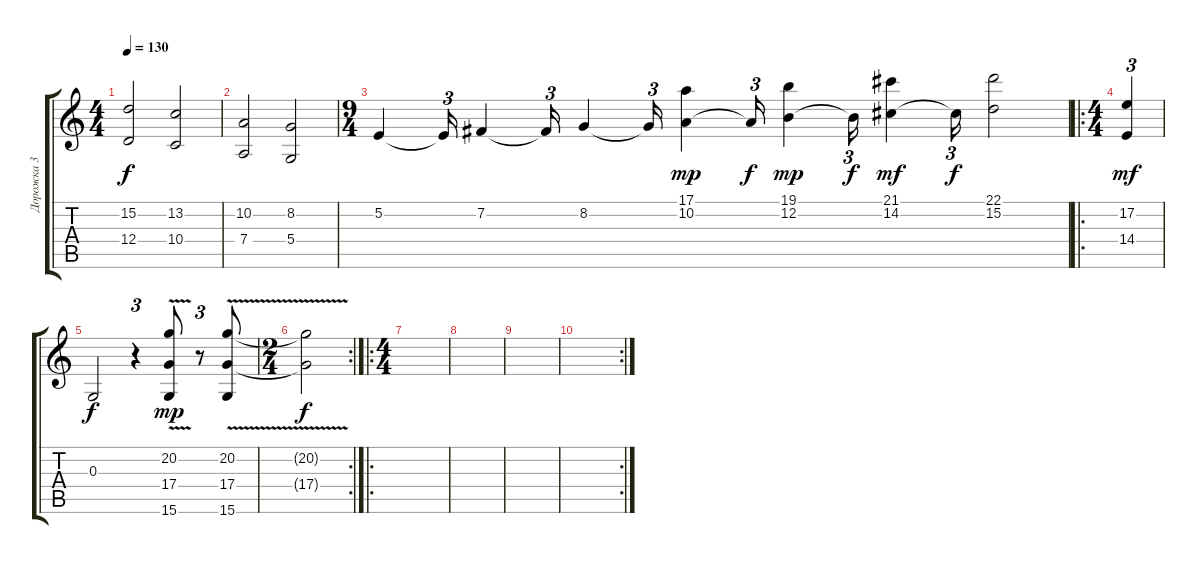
\track ("Дорожка 3" "Дорожка 3") {instrument baritonesax}
\staff {score tabs}
\tuning (E4 B3 G3 D3 A2 E2) {hide}
\ts (4 4)
\tempo 130
\clef g2
\ks c
(15.2 12.4).2{dy f instrument baritonesax} (13.2 10.4).2 |
(10.2 7.4).2 (8.2 5.4).2 |
\ts (9 4)
5.2.4{instrument rockorgan} 5.2{t}.16{tu (3 2)} 7.2.4 7.2{t}.16{tu (3 2)} 8.2.4 8.2{t}.16{tu (3 2)} (17.1 10.2).4{dy mp} 10.2{t}.16{tu (3 2) dy f} (19.1 12.2).4{dy mp} 12.2{t}.16{tu (3 2) dy f} (21.1 14.2).4{dy mf} 14.2{t}.16{tu (3 2) dy f} (22.1 15.2).2 |
\ro
\ts (4 4)
(17.2 14.4).4{tu (3 2) dy mf instrument synthbrass1} |
0.3.2{dy f} r.4{tu (3 2)} (20.2{v} 17.4{v} 15.6).8{dy mp} r.8{tu (3 2)} (20.2{v} 17.4{v} 15.6).8 |
\rc 2
\ts (2 4)
(20.2{t} 17.4{t}).2{dy f} |
\ro
\ts (4 4)
|
|
|
\rc 2
